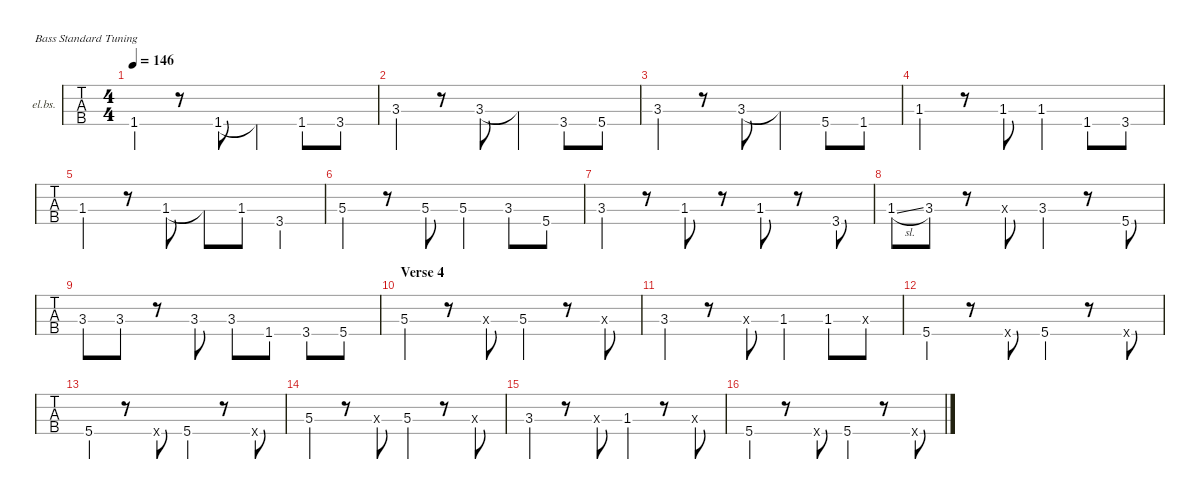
\hideDynamics
\bracketExtendMode nobrackets
\firstSystemTrackNameOrientation horizontal
\otherSystemsTrackNameOrientation horizontal
\track ("Bob - Bass" "el.bs.") {instrument electricbassfinger}
\staff {tabs}
\tuning (G2 D2 A1 E1)
\ts (4 4)
\scale
0.947994
\tempo 146
\accidentals auto
\clef f4
\ottava regular
\simile none
\ks dminor
1.4{acc forcenatural}.4{dy f} r.8 1.4{acc forcenatural}.8 1.4{t acc forcenatural}.4 1.4{acc forcenatural}.8 3.4{acc forcenatural}.8 |
\scale
1.11016 3.3{acc forcenatural}.4 r.8 3.3{acc forcenatural}.8 3.3{t acc forcenatural}.4 3.4{acc forcenatural}.8 5.4{acc forcenatural}.8 |
\scale
0.605147 3.3{acc forcenatural}.4 r.8 3.3{acc forcenatural}.8 3.3{t acc forcenatural}.4 5.4{acc forcenatural}.8 1.4{acc forcenatural}.8 |
\scale
1.58959 1.3{acc b}.4 r.8 1.3{acc b}.8 1.3{acc b}.4 1.4{acc forcenatural}.8 3.4{acc forcenatural}.8 |
\scale
0.805264 1.3{acc b}.4 r.8 1.3{acc b}.8 1.3{t acc b}.8 1.3{acc b}.8 3.4{st acc forcenatural}.4 |
5.3{acc forcenatural}.4 r.8 5.3{acc forcenatural}.8 5.3{acc forcenatural}.4 3.3{acc forcenatural}.8 5.4{acc forcenatural}.8 |
3.3{acc forcenatural}.4 r.8 1.3{acc b}.8 r.8 1.3{acc b}.8 r.8 3.4{acc forcenatural}.8 |
1.3{sl acc b}.8 3.3{acc forcenatural}.8 r.8 3.3{x acc forcenatural}.8 3.3{acc forcenatural}.4 r.8 5.4{acc forcenatural}.8 |
3.3{acc forcenatural}.8 3.3{acc forcenatural}.8 r.8 3.3{acc forcenatural}.8 3.3{acc forcenatural}.8 1.4{acc forcenatural}.8 3.4{acc forcenatural}.8 5.4{acc forcenatural}.8 |
\section ("" "Verse 4")
5.3{acc forcenatural}.4 r.8 5.3{x acc forcenatural}.8 5.3{acc forcenatural}.4 r.8 5.3{x acc forcenatural}.8 |
3.3{acc forcenatural}.4 r.8 3.3{x acc forcenatural}.8 1.3{acc b}.4 1.3{acc b}.8 1.3{x acc b}.8 |
5.4{acc forcenatural}.4 r.8 5.4{x acc forcenatural}.8 5.4{acc forcenatural}.4 r.8 5.4{x acc forcenatural}.8 |
5.4{acc forcenatural}.4 r.8 5.4{x acc forcenatural}.8 5.4{acc forcenatural}.4 r.8 5.4{x acc forcenatural}.8 |
5.3{acc forcenatural}.4 r.8 5.3{x acc forcenatural}.8 5.3{acc forcenatural}.4 r.8 5.3{x acc forcenatural}.8 |
\scale
1.01409 3.3{acc forcenatural}.4 r.8 3.3{x acc forcenatural}.8 1.3{acc b}.4 r.8 1.3{x acc b}.8 |
\scale
0.937308 5.4{acc forcenatural}.4 r.8 5.4{x acc forcenatural}.8 5.4{acc forcenatural}.4 r.8 5.4{x acc forcenatural}.8
